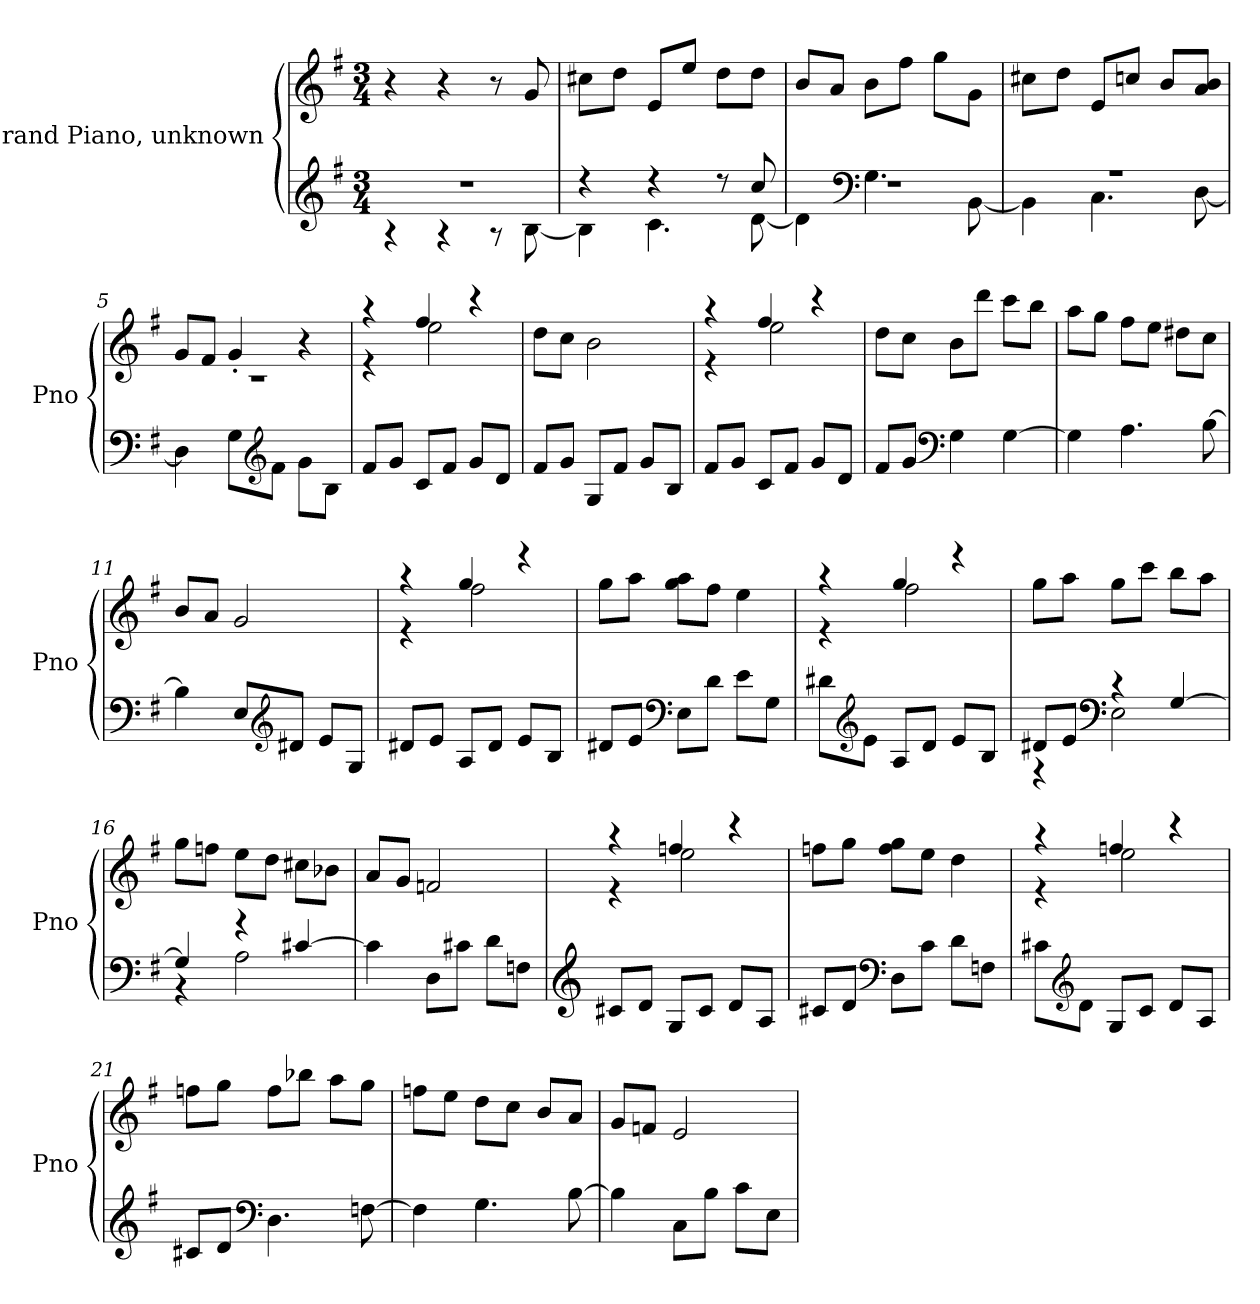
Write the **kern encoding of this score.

**kern	**kern
*part1	*part1
*staff2	*staff1
*I"Grand Piano, unknown	*
*I'Pno	*
*clefG2	*clefG2
*k[f#]	*k[f#]
*M3/4	*M3/4
*MM150	*MM150
=1	=1
*^	*
2.r	4r	4r
.	4r	4r
.	8r	8r
.	[8B\	8g/
=2	=2	=2
4r	4B\]	8cc#X\L
.	.	8dd\J
4r	4.c\	8e/L
.	.	8ee/J
8r	.	8dd\L
8cc/	[8d\	8dd\J
=3	=3	=3
2.r	4d\]	8b/L
.	.	8a/J
*clefF4	*	*
.	4.G\	8b\L
.	.	8ff#\J
.	.	8gg\L
.	[8BB\	8g\J
=4	=4	=4
2.r	4BB\]	8cc#X\L
.	.	8dd\J
.	4.C\	8e/L
.	.	8ccn/J
.	.	8b/L
.	[8D\	8a/ 8b/J
=5	=5	=5
2.r	4D\]	8g/L
.	.	8f#/J
.	8G\L	4g'/
*clefG2	*	*
.	8f#\J	.
.	8g\L	4r
.	8B\J	.
*v	*v	*
=6	=6
*	*^
8f#/L	4r	4r
8g/J	.	.
8c/L	4ff#/	2ee\
8f#/J	.	.
8g/L	4r	.
8d/J	.	.
*	*v	*v
!!LO:LB:g=z
=7	=7
8f#/L	8dd\L
8g/J	8cc\J
8G/L	2b\
8f#/J	.
8g/L	.
8B/J	.
=8	=8
*	*^
8f#/L	4r	4r
8g/J	.	.
8c/L	4ff#/	2ee\
8f#/J	.	.
8g/L	4r	.
8d/J	.	.
*	*v	*v
=9	=9
8f#/L	8dd\L
8g/J	8cc\J
*clefF4	*
4G\	8b\L
.	8ddd\J
[4G\	8ccc\L
.	8bb\J
=10	=10
4G\]	8aa\L
.	8gg\J
4.A\	8ff#\L
.	8ee\J
.	8dd#X\L
[8B\	8cc\J
=11	=11
4B\]	8b/L
.	8a/J
8E/L	2g/
*clefG2	*
8d#X/J	.
8e/L	.
8G/J	.
=12	=12
*	*^
8d#X/L	4r	4r
8e/J	.	.
8A/L	4gg/	2ff#\
8d#/J	.	.
8e/L	4r	.
8B/J	.	.
*	*v	*v
!!LO:LB:g=z
=13	=13
8d#X/L	8gg\L
8e/J	8aa\J
*clefF4	*
8E\L	8gg\ 8aa\L
8d#\J	8ff#\J
8e\L	4ee\
8G\J	.
=14	=14
*	*^
8d#X\L	4r	4r
*clefG2	*	*
8e\J	.	.
8A/L	4gg/	2ff#\
8d#/J	.	.
8e/L	4r	.
8B/J	.	.
*	*v	*v
=15	=15
*^	*
8d#X/L	4r	8gg\L
8e/J	.	8aa\J
*clefF4	*	*
4r	2E\	8gg\L
.	.	8ccc\J
[4G/	.	8bb\L
.	.	8aa\J
=16	=16	=16
4G/]	4r	8gg\L
.	.	8ffn\J
4r	2A\	8ee\L
.	.	8dd\J
[4c#X/	.	8cc#X\L
.	.	8b-X\J
*v	*v	*
=17	=17
4c#\]	8a/L
.	8g/J
8D\L	2fn/
8c#X\J	.
8d\L	.
8Fn\J	.
!!LO:LB:g=z
=18	=18
*clefG2	*
*	*^
8c#X/L	4r	4r
8d/J	.	.
8G/L	4ffn/	2ee\
8c#/J	.	.
8d/L	4r	.
8A/J	.	.
*	*v	*v
=19	=19
8c#X/L	8ffn\L
8d/J	8gg\J
*clefF4	*
8D\L	8ff\ 8gg\L
8c#\J	8ee\J
8d\L	4dd\
8Fn\J	.
=20	=20
*	*^
8c#X\L	4r	4r
*clefG2	*	*
8d\J	.	.
8G/L	4ffn/	2ee\
8c#/J	.	.
8d/L	4r	.
8A/J	.	.
*	*v	*v
=21	=21
8c#X/L	8ffn\L
8d/J	8gg\J
*clefF4	*
4.D\	8ff\L
.	8bb-X\J
.	8aa\L
[8Fn\	8gg\J
=22	=22
4F\]	8ffn\L
.	8ee\J
4.G\	8dd\L
.	8cc\J
.	8b/L
[8B\	8a/J
!!LO:LB:g=z
=23	=23
4B\]	8g/L
.	8fn/J
8C\L	2e/
8B\J	.
8c\L	.
8E\J	.
=	=
*-	*-
